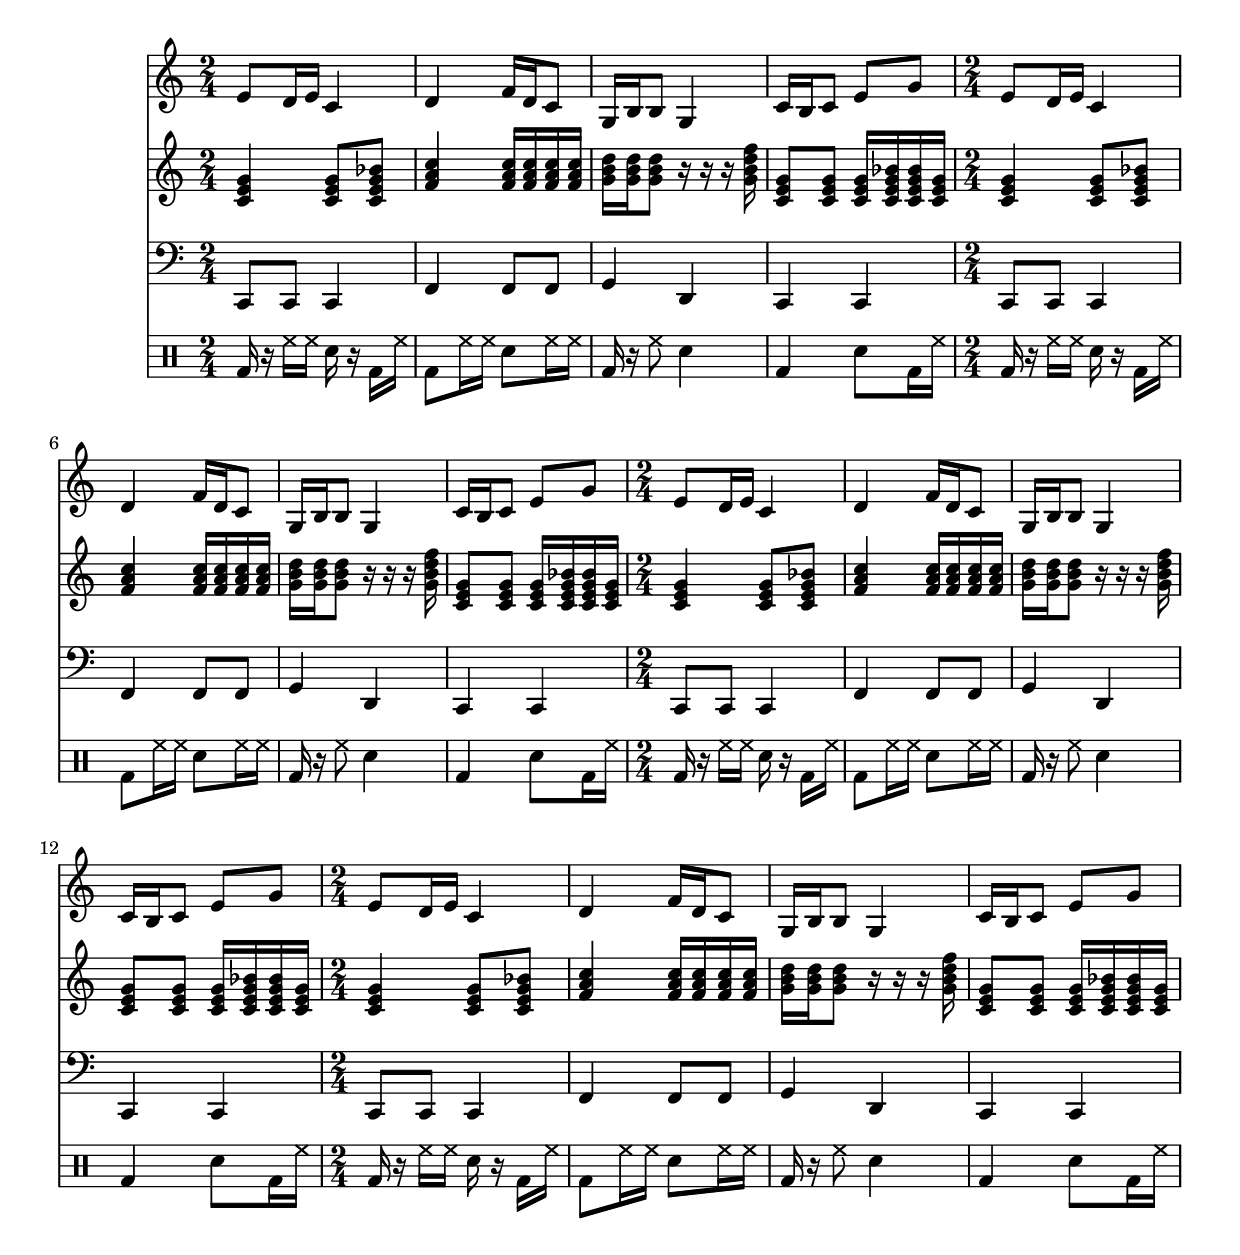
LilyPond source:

\version "2.12.1"
Melody = \relative c' {
  \clef treble
  \repeat unfold 4 {
\time 2/4
    e8 d16 e16 c4  |
    d4 f16 d16 c8  |
    g16 b16 b8 g4  |
    c16 b16 c8 e8 g8  |
  }
}
Chords = \chordmode {
  \clef treble
  \repeat unfold 4 {
\time 2/4
    c4 c8 c8:7  |
    f4 f16 f16 f16 f16  |
    g16 g16 g8 r16 r16 r16 g16:7  |
    c8 c8 c16 c16:7 c16:7 c16  |
  }
}
Bass = \relative c, {
  \clef bass
  \repeat unfold 4 {
\time 2/4
    c8 c8 c4  |
    f4 f8 f8  |
    g4 d4  |
    c4 c4  |
  }
}
Drums = \drummode {
  \repeat unfold 4 {
\time 2/4
    bd16 r16 hh16 hh16 sn16 r16 bd16 hh16  |
    bd8 hh16 hh16 sn8 hh16 hh16  |
    bd16 r16 hh8 sn4  |
    bd4 sn8 bd16 hh16  |
  }
}
\score{
  <<
    \new Staff \Melody
    \new Staff \Chords
    \new Staff \Bass
    \new DrumStaff \Drums
  >>
  \midi {}
  \layout {}
}
